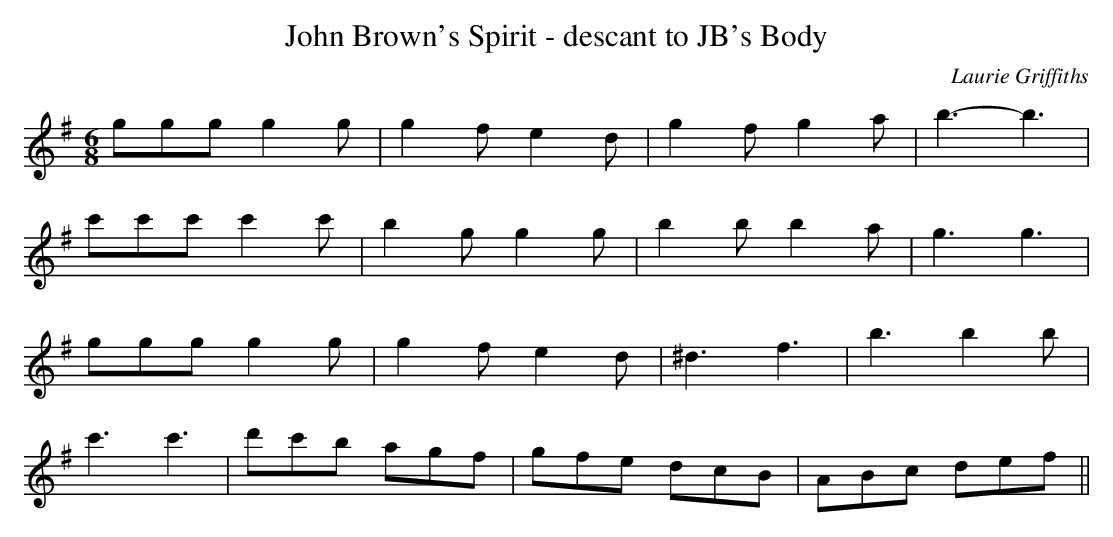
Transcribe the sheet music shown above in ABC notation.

X:1
T:John Brown's Spirit - descant to JB's Body
C:Laurie Griffiths
L:1/8
M:6/8
K:G
ggg g2g | g2f e2d | g2f g2a | b3-b3|
c'c'c' c'2c'| b2g g2g | b2b b2a| g3 g3 |
ggg g2g | g2f e2d | ^d3 f3 | b3 b2b |
c'3 c'3 | d'c'b agf | gfe dcB | ABc def ||
